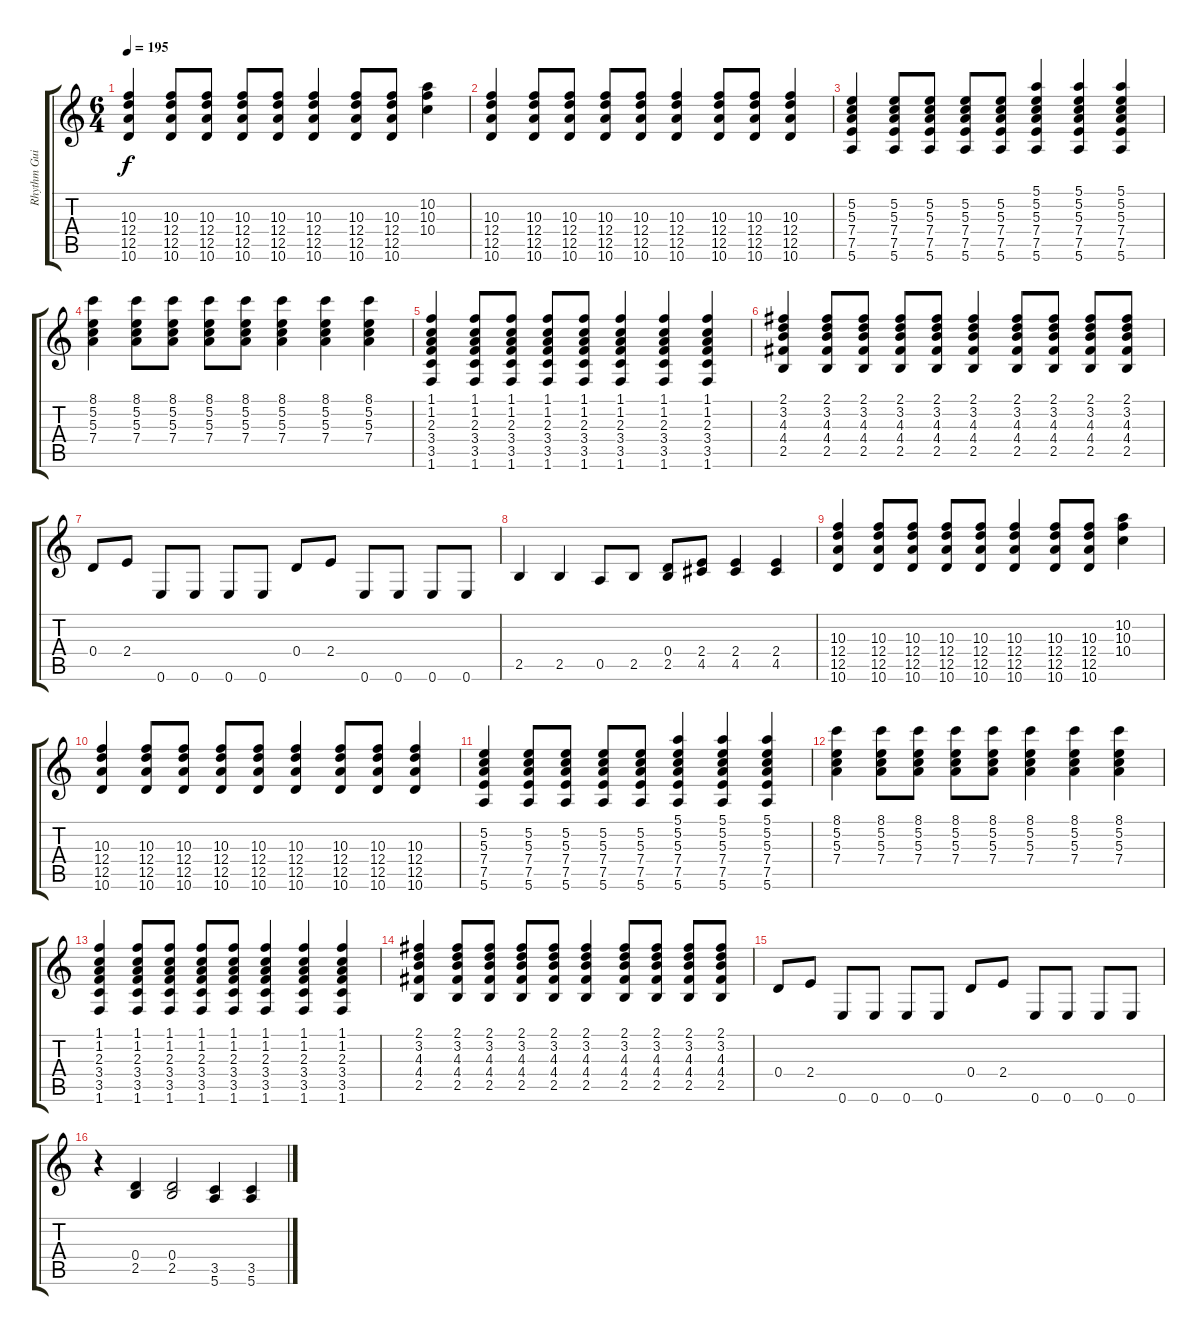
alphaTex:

\track ("Rhythm Guitar" "Rhythm Gui") {instrument distortionguitar}
\staff {score tabs}
\tuning (E4 B3 G3 D3 A2 E2) {hide}
\ts (6 4)
\tempo 195
\clef g2
\ks c
(10.3 12.4 12.5 10.6).4{dy f} (10.3 12.4 12.5 10.6).8 (10.3 12.4 12.5 10.6).8 (10.3 12.4 12.5 10.6).8 (10.3 12.4 12.5 10.6).8 (10.3 12.4 12.5 10.6).4 (10.3 12.4 12.5 10.6).8 (10.3 12.4 12.5 10.6).8 (10.2 10.3 10.4).4 |
(10.3 12.4 12.5 10.6).4 (10.3 12.4 12.5 10.6).8 (10.3 12.4 12.5 10.6).8 (10.3 12.4 12.5 10.6).8 (10.3 12.4 12.5 10.6).8 (10.3 12.4 12.5 10.6).4 (10.3 12.4 12.5 10.6).8 (10.3 12.4 12.5 10.6).8 (10.3 12.4 12.5 10.6).4 |
(5.2 5.3 7.4 7.5 5.6).4 (5.2 5.3 7.4 7.5 5.6).8 (5.2 5.3 7.4 7.5 5.6).8 (5.2 5.3 7.4 7.5 5.6).8 (5.2 5.3 7.4 7.5 5.6).8 (5.1 5.2 5.3 7.4 7.5 5.6).4 (5.1 5.2 5.3 7.4 7.5 5.6).4 (5.1 5.2 5.3 7.4 7.5 5.6).4 |
(8.1 5.2 5.3 7.4).4 (8.1 5.2 5.3 7.4).8 (8.1 5.2 5.3 7.4).8 (8.1 5.2 5.3 7.4).8 (8.1 5.2 5.3 7.4).8 (8.1 5.2 5.3 7.4).4 (8.1 5.2 5.3 7.4).4 (8.1 5.2 5.3 7.4).4 |
(1.1 1.2 2.3 3.4 3.5 1.6).4 (1.1 1.2 2.3 3.4 3.5 1.6).8 (1.1 1.2 2.3 3.4 3.5 1.6).8 (1.1 1.2 2.3 3.4 3.5 1.6).8 (1.1 1.2 2.3 3.4 3.5 1.6).8 (1.1 1.2 2.3 3.4 3.5 1.6).4 (1.1 1.2 2.3 3.4 3.5 1.6).4 (1.1 1.2 2.3 3.4 3.5 1.6).4 |
(2.1 3.2 4.3 4.4 2.5).4 (2.1 3.2 4.3 4.4 2.5).8 (2.1 3.2 4.3 4.4 2.5).8 (2.1 3.2 4.3 4.4 2.5).8 (2.1 3.2 4.3 4.4 2.5).8 (2.1 3.2 4.3 4.4 2.5).4 (2.1 3.2 4.3 4.4 2.5).8 (2.1 3.2 4.3 4.4 2.5).8 (2.1 3.2 4.3 4.4 2.5).8 (2.1 3.2 4.3 4.4 2.5).8 |
0.4.8 2.4.8 0.6.8 0.6.8 0.6.8 0.6.8 0.4.8 2.4.8 0.6.8 0.6.8 0.6.8 0.6.8 |
2.5.4 2.5.4 0.5.8 2.5.8 (0.4 2.5).8 (2.4 4.5).8 (2.4 4.5).4 (2.4 4.5).4 |
(10.3 12.4 12.5 10.6).4 (10.3 12.4 12.5 10.6).8 (10.3 12.4 12.5 10.6).8 (10.3 12.4 12.5 10.6).8 (10.3 12.4 12.5 10.6).8 (10.3 12.4 12.5 10.6).4 (10.3 12.4 12.5 10.6).8 (10.3 12.4 12.5 10.6).8 (10.2 10.3 10.4).4 |
(10.3 12.4 12.5 10.6).4 (10.3 12.4 12.5 10.6).8 (10.3 12.4 12.5 10.6).8 (10.3 12.4 12.5 10.6).8 (10.3 12.4 12.5 10.6).8 (10.3 12.4 12.5 10.6).4 (10.3 12.4 12.5 10.6).8 (10.3 12.4 12.5 10.6).8 (10.3 12.4 12.5 10.6).4 |
(5.2 5.3 7.4 7.5 5.6).4 (5.2 5.3 7.4 7.5 5.6).8 (5.2 5.3 7.4 7.5 5.6).8 (5.2 5.3 7.4 7.5 5.6).8 (5.2 5.3 7.4 7.5 5.6).8 (5.1 5.2 5.3 7.4 7.5 5.6).4 (5.1 5.2 5.3 7.4 7.5 5.6).4 (5.1 5.2 5.3 7.4 7.5 5.6).4 |
(8.1 5.2 5.3 7.4).4 (8.1 5.2 5.3 7.4).8 (8.1 5.2 5.3 7.4).8 (8.1 5.2 5.3 7.4).8 (8.1 5.2 5.3 7.4).8 (8.1 5.2 5.3 7.4).4 (8.1 5.2 5.3 7.4).4 (8.1 5.2 5.3 7.4).4 |
(1.1 1.2 2.3 3.4 3.5 1.6).4 (1.1 1.2 2.3 3.4 3.5 1.6).8 (1.1 1.2 2.3 3.4 3.5 1.6).8 (1.1 1.2 2.3 3.4 3.5 1.6).8 (1.1 1.2 2.3 3.4 3.5 1.6).8 (1.1 1.2 2.3 3.4 3.5 1.6).4 (1.1 1.2 2.3 3.4 3.5 1.6).4 (1.1 1.2 2.3 3.4 3.5 1.6).4 |
(2.1 3.2 4.3 4.4 2.5).4 (2.1 3.2 4.3 4.4 2.5).8 (2.1 3.2 4.3 4.4 2.5).8 (2.1 3.2 4.3 4.4 2.5).8 (2.1 3.2 4.3 4.4 2.5).8 (2.1 3.2 4.3 4.4 2.5).4 (2.1 3.2 4.3 4.4 2.5).8 (2.1 3.2 4.3 4.4 2.5).8 (2.1 3.2 4.3 4.4 2.5).8 (2.1 3.2 4.3 4.4 2.5).8 |
0.4.8 2.4.8 0.6.8 0.6.8 0.6.8 0.6.8 0.4.8 2.4.8 0.6.8 0.6.8 0.6.8 0.6.8 |
r.4 (0.4 2.5).4 (0.4 2.5).2 (3.5 5.6).4 (3.5 5.6).4
